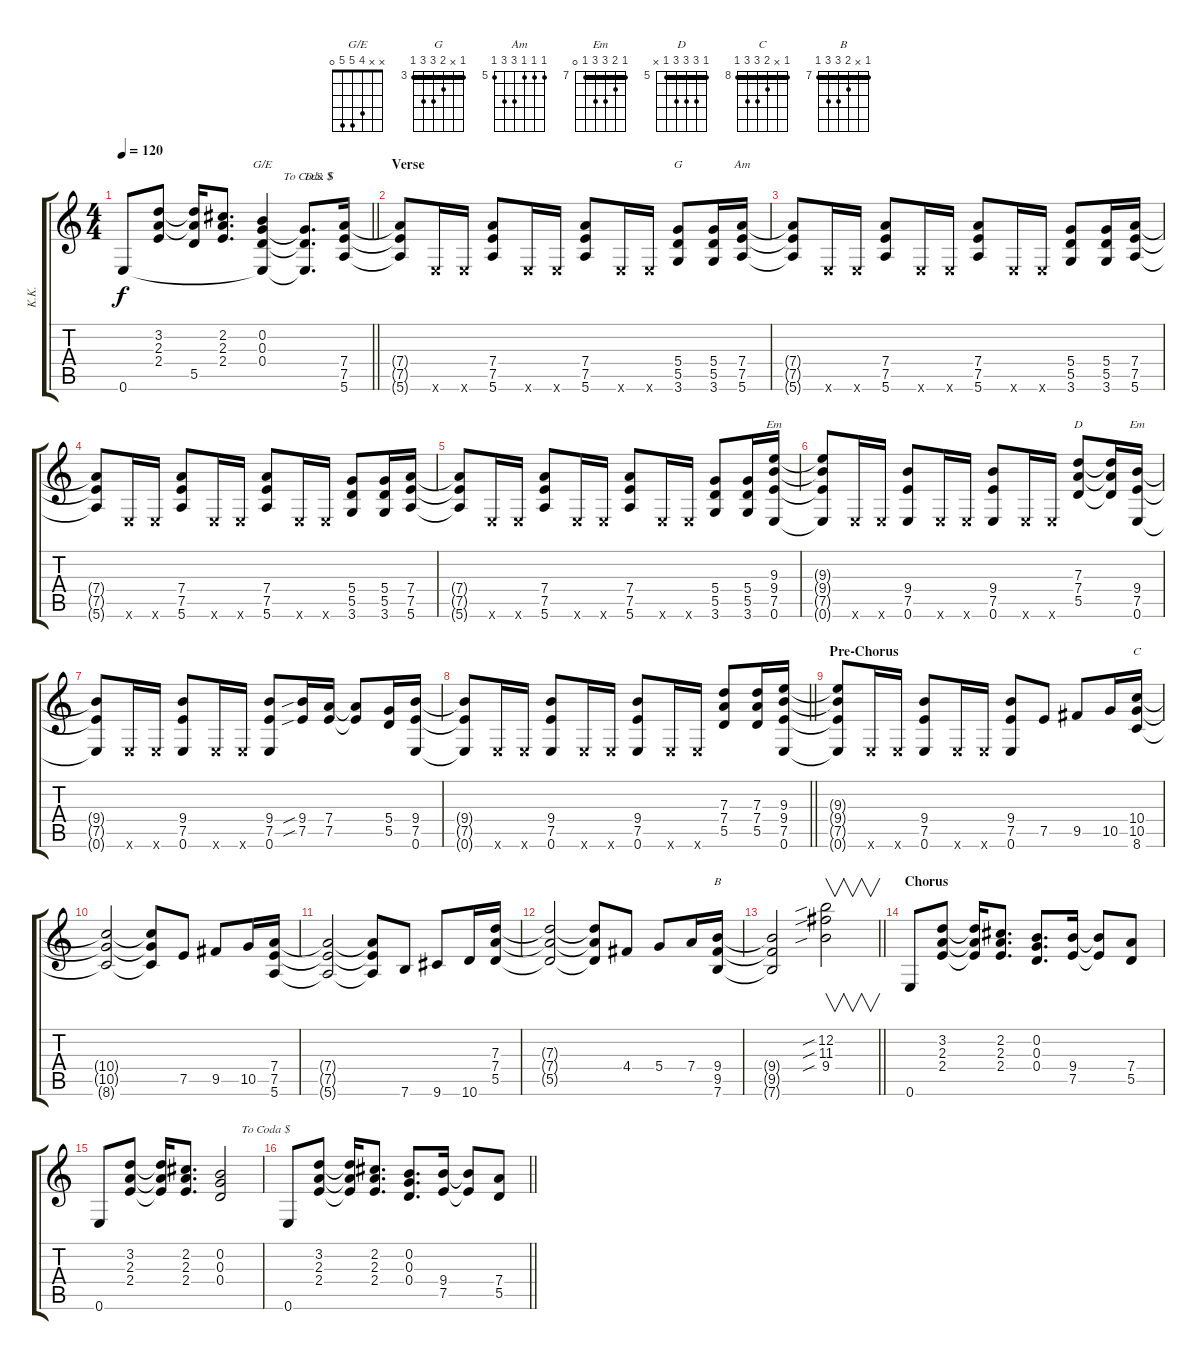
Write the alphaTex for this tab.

\track ("K.K." "K.K.") {instrument distortionguitar}
\staff {score tabs}
\tuning (E4 B3 G3 D3 A2 E2) {hide}
\chord ("G/E" x x 4 5 5 0)
\chord ("G" 3 x 4 5 5 3) {firstfret 3 barre 3}
\chord ("Am" 5 5 5 7 7 5) {firstfret 5}
\chord ("Em" 7 8 9 9 7 0) {firstfret 7}
\chord ("D" 5 7 7 7 5 x) {firstfret 5 barre 5}
\chord ("Em" 7 8 9 9 7 0) {firstfret 7 barre 7}
\chord ("C" 8 x 9 10 10 8) {firstfret 8 barre 8}
\chord ("B" 7 x 8 9 9 7) {firstfret 7 barre 7}
\ts (4 4)
\tempo 120
\clef g2
\barLineRight lightlight
\ks c
0.6.8{dy f} (3.2 2.3 2.4).8 (3.2{t} 2.3{t} 5.5{t}).16 (2.2 2.3 2.4).8{d} (0.2 0.3 0.4 0.6{t}).4{ch "G/E" txt "       To Coda $"} (0.3{t} 0.4{t} 0.6{t}).8{d txt "D.S. $"} (7.4 7.5 5.6).16 |
\section ("" "Verse")
(7.4{t} 7.5{t} 5.6{t}).8 0.6{x}.16 0.6{x}.16 (7.4 7.5 5.6).8 0.6{x}.16 0.6{x}.16 (7.4 7.5 5.6).8 0.6{x}.16 0.6{x}.16 (5.4 5.5 3.6).8{ch "G"} (5.4 5.5 3.6).16 (7.4 7.5 5.6).16{ch "Am"} |
(7.4{t} 7.5{t} 5.6{t}).8 0.6{x}.16 0.6{x}.16 (7.4 7.5 5.6).8 0.6{x}.16 0.6{x}.16 (7.4 7.5 5.6).8 0.6{x}.16 0.6{x}.16 (5.4 5.5 3.6).8 (5.4 5.5 3.6).16 (7.4 7.5 5.6).16 |
(7.4{t} 7.5{t} 5.6{t}).8 0.6{x}.16 0.6{x}.16 (7.4 7.5 5.6).8 0.6{x}.16 0.6{x}.16 (7.4 7.5 5.6).8 0.6{x}.16 0.6{x}.16 (5.4 5.5 3.6).8 (5.4 5.5 3.6).16 (7.4 7.5 5.6).16 |
(7.4{t} 7.5{t} 5.6{t}).8 0.6{x}.16 0.6{x}.16 (7.4 7.5 5.6).8 0.6{x}.16 0.6{x}.16 (7.4 7.5 5.6).8 0.6{x}.16 0.6{x}.16 (5.4 5.5 3.6).8 (5.4 5.5 3.6).16 (9.3 9.4 7.5 0.6).16{ch "Em"} |
(9.3{t} 9.4{t} 7.5{t} 0.6{t}).8 0.6{x}.16 0.6{x}.16 (9.4 7.5 0.6).8 0.6{x}.16 0.6{x}.16 (9.4 7.5 0.6).8 0.6{x}.16 0.6{x}.16 (7.3 7.4 5.5).8{ch "D"} (7.3{t} 7.4{t} 5.5{t}).16 (9.4 7.5 0.6).16{ch "Em"} |
(9.4{t} 7.5{t} 0.6{t}).8 0.6{x}.16 0.6{x}.16 (9.4 7.5 0.6).8 0.6{x}.16 0.6{x}.16 (9.4 7.5 0.6).8 (9.4{sib} 7.5{sib}).16 (7.4 7.5).16 (7.4{t} 7.5{t}).8 (5.4 5.5).16 (9.4 7.5 0.6).16 |
\barLineRight lightlight
(9.4{t} 7.5{t} 0.6{t}).8 0.6{x}.16 0.6{x}.16 (9.4 7.5 0.6).8 0.6{x}.16 0.6{x}.16 (9.4 7.5 0.6).8 0.6{x}.16 0.6{x}.16 (7.3 7.4 5.5).8 (7.3 7.4 5.5).16 (9.3 9.4 7.5 0.6).16 |
\section ("" "Pre-Chorus")
(9.3{t} 9.4{t} 7.5{t} 0.6{t}).8 0.6{x}.16 0.6{x}.16 (9.4 7.5 0.6).8 0.6{x}.16 0.6{x}.16 (9.4 7.5 0.6).8 7.5.8 9.5.8 10.5.16 (10.4 10.5 8.6).16{ch "C"} |
(10.4{t} 10.5{t} 8.6{t}).2 (10.4{t} 10.5{t} 8.6{t}).8 7.5.8 9.5.8 10.5.16 (7.4 7.5 5.6).16 |
(7.4{t} 7.5{t} 5.6{t}).2 (7.4{t} 7.5{t} 5.6{t}).8 7.6.8 9.6.8 10.6.16 (7.3 7.4 5.5).16 |
(7.3{t} 7.4{t} 5.5{t}).2 (7.3{t} 7.4{t} 5.5{t}).8 4.4.8 5.4.8 7.4.16 (9.4 9.5 7.6).16{ch "B"} |
\barLineRight lightlight
(9.4{t} 9.5{t} 7.6{t}).2 (12.2{sib} 11.3{sib} 9.4{sib}).2{v} |
\section ("" "Chorus")
0.6.8 (3.2 2.3 2.4).8 (3.2{t} 2.3{t} 2.4{t}).16 (2.2 2.3 2.4).8{d} (0.2 0.3 0.4).8{d} (9.4 7.5).16 (9.4{t} 7.5{t}).8 (7.4 5.5).8 |
0.6.8 (3.2 2.3 2.4).8 (3.2{t} 2.3{t} 2.4{t}).16 (2.2 2.3 2.4).8{d} (0.2 0.3 0.4).2{txt "       To Coda $"} |
\barLineRight lightlight
0.6.8 (3.2 2.3 2.4).8 (3.2{t} 2.3{t} 2.4{t}).16 (2.2 2.3 2.4).8{d} (0.2 0.3 0.4).8{d} (9.4 7.5).16 (9.4{t} 7.5{t}).8 (7.4 5.5).8
